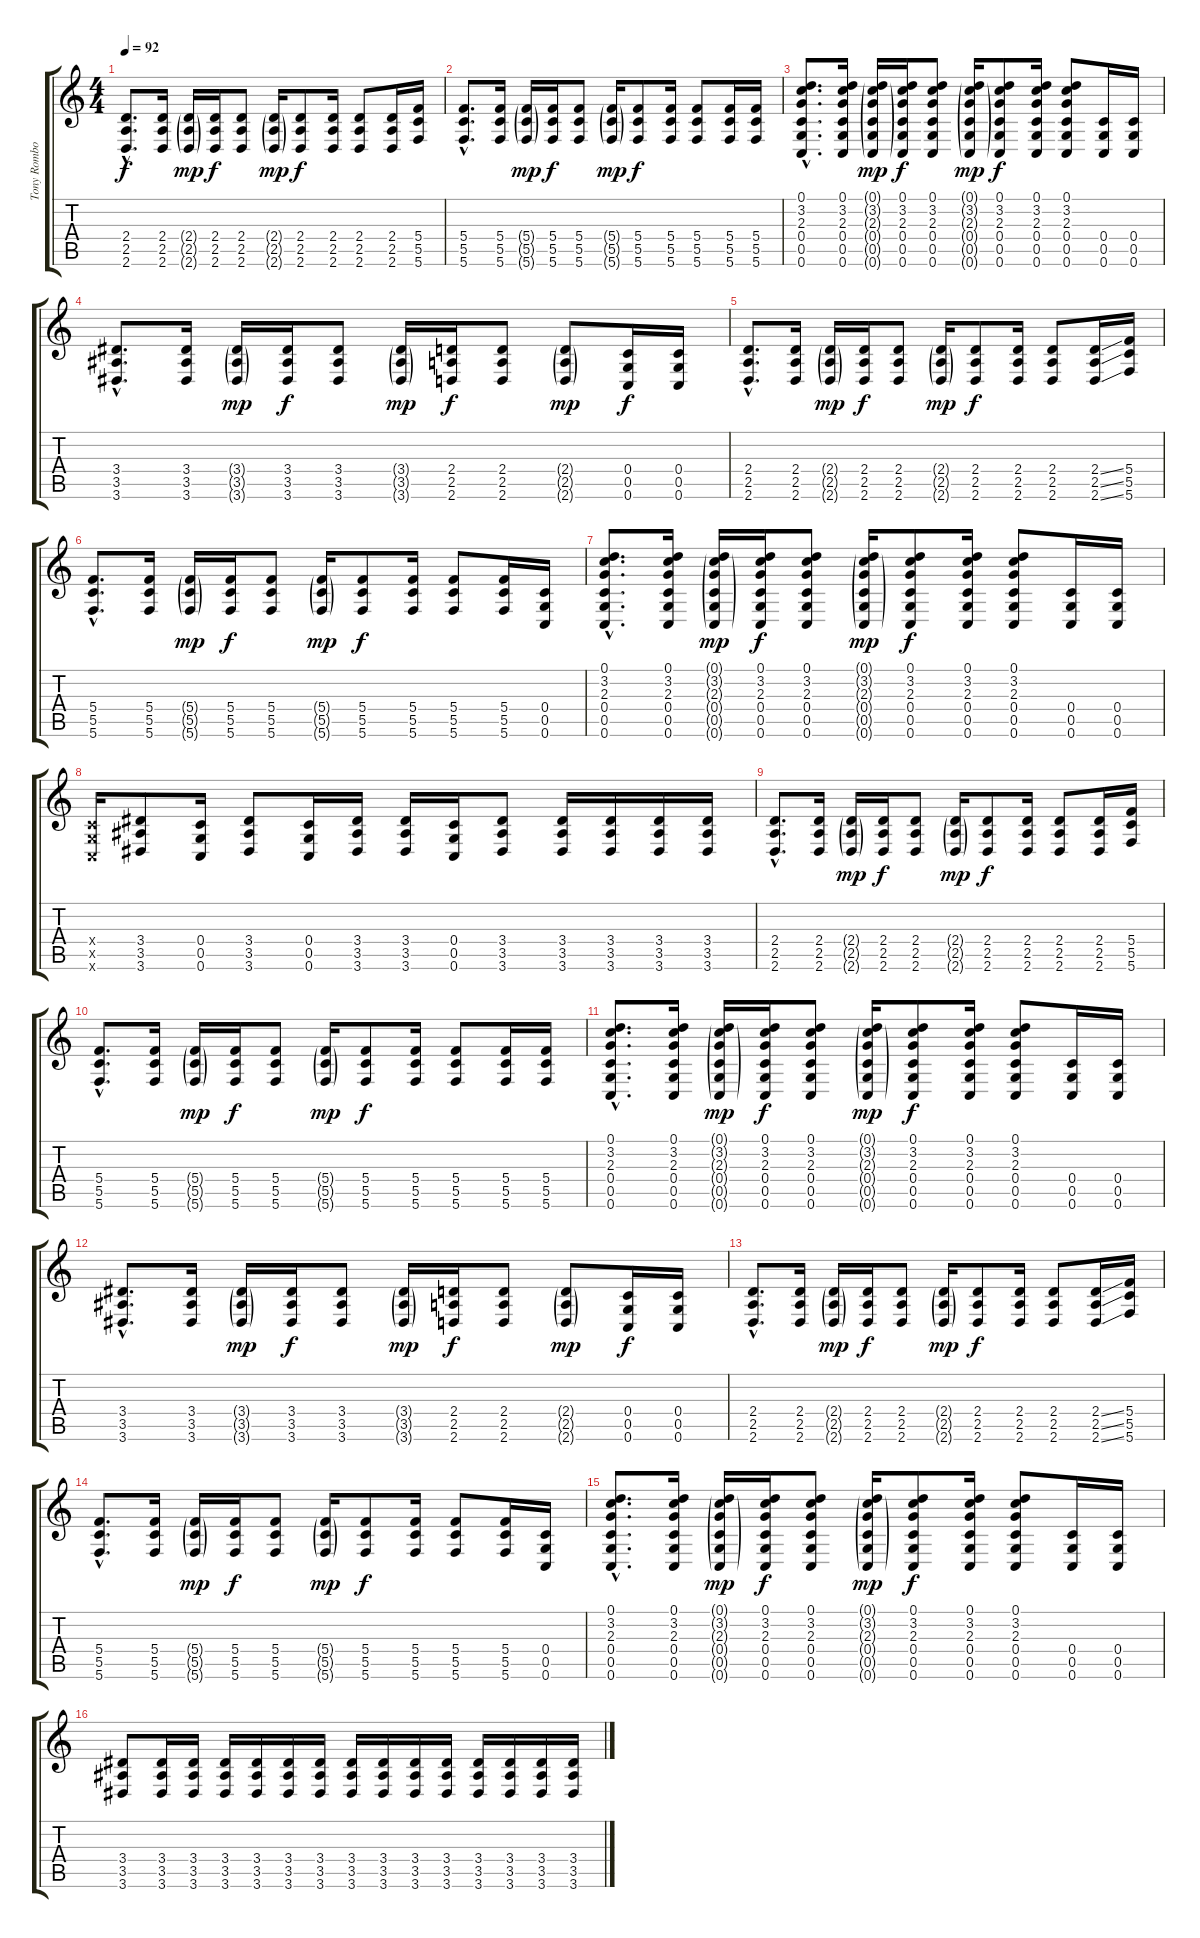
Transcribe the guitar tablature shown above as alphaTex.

\track ("Tony Rombola (2)" "Tony Rombo") {instrument distortionguitar}
\staff {score tabs}
\tuning (D4 A3 F3 C3 G2 C2) {hide}
\ts (4 4)
\tempo 92
\clef g2
\ks c
(2.4{hac} 2.5{hac} 2.6{hac}).8{d dy f} (2.4 2.5 2.6).16 (2.4{g} 2.5{g} 2.6{g}).16{dy mp} (2.4 2.5 2.6).16{dy f} (2.4 2.5 2.6).8 (2.4{g} 2.5{g} 2.6{g}).16{dy mp} (2.4 2.5 2.6).8{dy f} (2.4 2.5 2.6).16 (2.4 2.5 2.6).8 (2.4 2.5 2.6).16 (5.4 5.5 5.6).16 |
(5.4{hac} 5.5{hac} 5.6{hac}).8{d} (5.4 5.5 5.6).16 (5.4{g} 5.5{g} 5.6{g}).16{dy mp} (5.4 5.5 5.6).16{dy f} (5.4 5.5 5.6).8 (5.4{g} 5.5{g} 5.6{g}).16{dy mp} (5.4 5.5 5.6).8{dy f} (5.4 5.5 5.6).16 (5.4 5.5 5.6).8 (5.4 5.5 5.6).16 (5.4 5.5 5.6).16 |
(0.1{hac} 3.2{hac} 2.3{hac} 0.4{hac} 0.5{hac} 0.6{hac}).8{d} (0.1 3.2 2.3 0.4 0.5 0.6).16 (0.1{g} 3.2{g} 2.3{g} 0.4{g} 0.5{g} 0.6{g}).16{dy mp} (0.1 3.2 2.3 0.4 0.5 0.6).16{dy f} (0.1 3.2 2.3 0.4 0.5 0.6).8 (0.1{g} 3.2{g} 2.3{g} 0.4{g} 0.5{g} 0.6{g}).16{dy mp} (0.1 3.2 2.3 0.4 0.5 0.6).8{dy f} (0.1 3.2 2.3 0.4 0.5 0.6).16 (0.1 3.2 2.3 0.4 0.5 0.6).8 (0.4 0.5 0.6).16 (0.4 0.5 0.6).16 |
(3.4{hac} 3.5{hac} 3.6{hac}).8{d} (3.4 3.5 3.6).16 (3.4{g} 3.5{g} 3.6{g}).16{dy mp} (3.4 3.5 3.6).16{dy f} (3.4 3.5 3.6).8 (3.4{g} 3.5{g} 3.6{g}).16{dy mp} (2.4 2.5 2.6).16{dy f} (2.4 2.5 2.6).8 (2.4{g} 2.5{g} 2.6{g}).8{dy mp} (0.4 0.5 0.6).16{dy f} (0.4 0.5 0.6).16 |
(2.4{hac} 2.5{hac} 2.6{hac}).8{d} (2.4 2.5 2.6).16 (2.4{g} 2.5{g} 2.6{g}).16{dy mp} (2.4 2.5 2.6).16{dy f} (2.4 2.5 2.6).8 (2.4{g} 2.5{g} 2.6{g}).16{dy mp} (2.4 2.5 2.6).8{dy f} (2.4 2.5 2.6).16 (2.4 2.5 2.6).8 (2.4{ss} 2.5{ss} 2.6{ss}).16 (5.4 5.5 5.6).16 |
(5.4{hac} 5.5{hac} 5.6{hac}).8{d} (5.4 5.5 5.6).16 (5.4{g} 5.5{g} 5.6{g}).16{dy mp} (5.4 5.5 5.6).16{dy f} (5.4 5.5 5.6).8 (5.4{g} 5.5{g} 5.6{g}).16{dy mp} (5.4 5.5 5.6).8{dy f} (5.4 5.5 5.6).16 (5.4 5.5 5.6).8 (5.4 5.5 5.6).16 (0.4 0.5 0.6).16 |
(0.1{hac} 3.2{hac} 2.3{hac} 0.4{hac} 0.5{hac} 0.6{hac}).8{d} (0.1 3.2 2.3 0.4 0.5 0.6).16 (0.1{g} 3.2{g} 2.3{g} 0.4{g} 0.5{g} 0.6{g}).16{dy mp} (0.1 3.2 2.3 0.4 0.5 0.6).16{dy f} (0.1 3.2 2.3 0.4 0.5 0.6).8 (0.1{g} 3.2{g} 2.3{g} 0.4{g} 0.5{g} 0.6{g}).16{dy mp} (0.1 3.2 2.3 0.4 0.5 0.6).8{dy f} (0.1 3.2 2.3 0.4 0.5 0.6).16 (0.1 3.2 2.3 0.4 0.5 0.6).8 (0.4 0.5 0.6).16 (0.4 0.5 0.6).16 |
(0.4{x} 0.5{x} 0.6{x}).16 (3.4 3.5 3.6).8 (0.4 0.5 0.6).16 (3.4 3.5 3.6).8 (0.4 0.5 0.6).16 (3.4 3.5 3.6).16 (3.4 3.5 3.6).16 (0.4 0.5 0.6).16 (3.4 3.5 3.6).8 (3.4 3.5 3.6).16 (3.4 3.5 3.6).16 (3.4 3.5 3.6).16 (3.4 3.5 3.6).16 |
(2.4{hac} 2.5{hac} 2.6{hac}).8{d} (2.4 2.5 2.6).16 (2.4{g} 2.5{g} 2.6{g}).16{dy mp} (2.4 2.5 2.6).16{dy f} (2.4 2.5 2.6).8 (2.4{g} 2.5{g} 2.6{g}).16{dy mp} (2.4 2.5 2.6).8{dy f} (2.4 2.5 2.6).16 (2.4 2.5 2.6).8 (2.4 2.5 2.6).16 (5.4 5.5 5.6).16 |
(5.4{hac} 5.5{hac} 5.6{hac}).8{d} (5.4 5.5 5.6).16 (5.4{g} 5.5{g} 5.6{g}).16{dy mp} (5.4 5.5 5.6).16{dy f} (5.4 5.5 5.6).8 (5.4{g} 5.5{g} 5.6{g}).16{dy mp} (5.4 5.5 5.6).8{dy f} (5.4 5.5 5.6).16 (5.4 5.5 5.6).8 (5.4 5.5 5.6).16 (5.4 5.5 5.6).16 |
(0.1{hac} 3.2{hac} 2.3{hac} 0.4{hac} 0.5{hac} 0.6{hac}).8{d} (0.1 3.2 2.3 0.4 0.5 0.6).16 (0.1{g} 3.2{g} 2.3{g} 0.4{g} 0.5{g} 0.6{g}).16{dy mp} (0.1 3.2 2.3 0.4 0.5 0.6).16{dy f} (0.1 3.2 2.3 0.4 0.5 0.6).8 (0.1{g} 3.2{g} 2.3{g} 0.4{g} 0.5{g} 0.6{g}).16{dy mp} (0.1 3.2 2.3 0.4 0.5 0.6).8{dy f} (0.1 3.2 2.3 0.4 0.5 0.6).16 (0.1 3.2 2.3 0.4 0.5 0.6).8 (0.4 0.5 0.6).16 (0.4 0.5 0.6).16 |
(3.4{hac} 3.5{hac} 3.6{hac}).8{d} (3.4 3.5 3.6).16 (3.4{g} 3.5{g} 3.6{g}).16{dy mp} (3.4 3.5 3.6).16{dy f} (3.4 3.5 3.6).8 (3.4{g} 3.5{g} 3.6{g}).16{dy mp} (2.4 2.5 2.6).16{dy f} (2.4 2.5 2.6).8 (2.4{g} 2.5{g} 2.6{g}).8{dy mp} (0.4 0.5 0.6).16{dy f} (0.4 0.5 0.6).16 |
(2.4{hac} 2.5{hac} 2.6{hac}).8{d} (2.4 2.5 2.6).16 (2.4{g} 2.5{g} 2.6{g}).16{dy mp} (2.4 2.5 2.6).16{dy f} (2.4 2.5 2.6).8 (2.4{g} 2.5{g} 2.6{g}).16{dy mp} (2.4 2.5 2.6).8{dy f} (2.4 2.5 2.6).16 (2.4 2.5 2.6).8 (2.4{ss} 2.5{ss} 2.6{ss}).16 (5.4 5.5 5.6).16 |
(5.4{hac} 5.5{hac} 5.6{hac}).8{d} (5.4 5.5 5.6).16 (5.4{g} 5.5{g} 5.6{g}).16{dy mp} (5.4 5.5 5.6).16{dy f} (5.4 5.5 5.6).8 (5.4{g} 5.5{g} 5.6{g}).16{dy mp} (5.4 5.5 5.6).8{dy f} (5.4 5.5 5.6).16 (5.4 5.5 5.6).8 (5.4 5.5 5.6).16 (0.4 0.5 0.6).16 |
(0.1{hac} 3.2{hac} 2.3{hac} 0.4{hac} 0.5{hac} 0.6{hac}).8{d} (0.1 3.2 2.3 0.4 0.5 0.6).16 (0.1{g} 3.2{g} 2.3{g} 0.4{g} 0.5{g} 0.6{g}).16{dy mp} (0.1 3.2 2.3 0.4 0.5 0.6).16{dy f} (0.1 3.2 2.3 0.4 0.5 0.6).8 (0.1{g} 3.2{g} 2.3{g} 0.4{g} 0.5{g} 0.6{g}).16{dy mp} (0.1 3.2 2.3 0.4 0.5 0.6).8{dy f} (0.1 3.2 2.3 0.4 0.5 0.6).16 (0.1 3.2 2.3 0.4 0.5 0.6).8 (0.4 0.5 0.6).16 (0.4 0.5 0.6).16 |
(3.4 3.5 3.6).8 (3.4 3.5 3.6).16{instrument electricguitarmuted} (3.4 3.5 3.6).16 (3.4 3.5 3.6).16 (3.4 3.5 3.6).16 (3.4 3.5 3.6).16 (3.4 3.5 3.6).16 (3.4 3.5 3.6).16 (3.4 3.5 3.6).16 (3.4 3.5 3.6).16 (3.4 3.5 3.6).16 (3.4 3.5 3.6).16 (3.4 3.5 3.6).16 (3.4 3.5 3.6).16 (3.4 3.5 3.6).16
